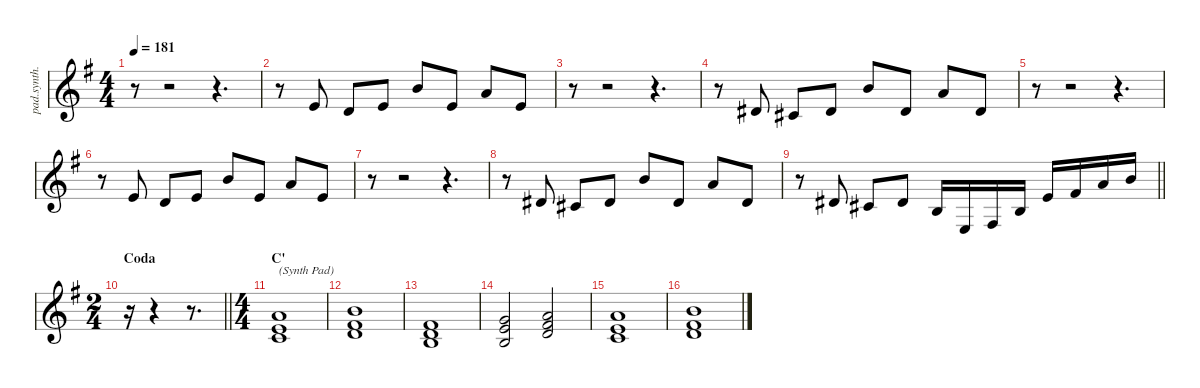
\defaultSystemsLayout 4
\hideDynamics
\bracketExtendMode nobrackets
\track ("Synth I" "pad.synth.") {instrument pad7halo}
\staff {score}
\tuning (E4 B3 G3 D3 A2 E2)
\ts (4 4)
\tempo 181
\clef g2
\ks g
r.8{dy f} r.2 r.4{d} |
r.8 0.1{acc forcenatural}.8 3.2{acc forcenatural}.8 0.1{acc forcenatural}.8 7.1{acc forcenatural}.8 0.1{acc forcenatural}.8 5.1{acc forcenatural}.8 0.1{acc forcenatural}.8 |
r.8 r.2 r.4{d} |
r.8 4.2{acc #}.8 2.2{acc #}.8 4.2{acc #}.8 7.1{acc forcenatural}.8 4.2{acc #}.8 5.1{acc forcenatural}.8 4.2{acc #}.8 |
r.8 r.2 r.4{d} |
r.8 0.1{acc forcenatural}.8 3.2{acc forcenatural}.8 0.1{acc forcenatural}.8 7.1{acc forcenatural}.8 0.1{acc forcenatural}.8 5.1{acc forcenatural}.8 0.1{acc forcenatural}.8 |
r.8 r.2 r.4{d} |
r.8 4.2{acc #}.8 2.2{acc #}.8 4.2{acc #}.8 7.1{acc forcenatural}.8 4.2{acc #}.8 5.1{acc forcenatural}.8 4.2{acc #}.8 |
\barLineRight lightlight
r.8 4.2{acc #}.8 2.2{acc #}.8 4.2{acc #}.8 0.2{acc forcenatural}.16 2.4{acc forcenatural}.16 4.4{acc #}.16 0.2{acc forcenatural}.16 0.1{acc forcenatural}.16 2.1{acc #}.16 5.1{acc forcenatural}.16 7.1{acc forcenatural}.16 |
\ts (2 4)
\beaming (8 2 2)
\section ("" "Coda")
\barLineRight lightlight
r.16 r.4 r.8{d} |
\ts (4 4)
\beaming (8 2 2 2 2)
\section ("" "C'")
(5.1{acc forcenatural} 5.2{acc forcenatural} 5.3{acc forcenatural}).1{txt "(Synth Pad)" instrument pad7halo} |
(2.1{acc #} 3.2{acc forcenatural} 16.3{acc forcenatural}).1 |
(2.1{acc #} 3.2{acc forcenatural} 4.3{acc forcenatural}).1 |
(3.1{acc forcenatural} 5.2{acc forcenatural} 4.3{acc forcenatural}).2 (2.1{acc #} 3.2{acc forcenatural} 14.3{acc forcenatural}).2 |
(5.1{acc forcenatural} 5.2{acc forcenatural} 5.3{acc forcenatural}).1 |
(2.1{acc #} 3.2{acc forcenatural} 16.3{acc forcenatural}).1
